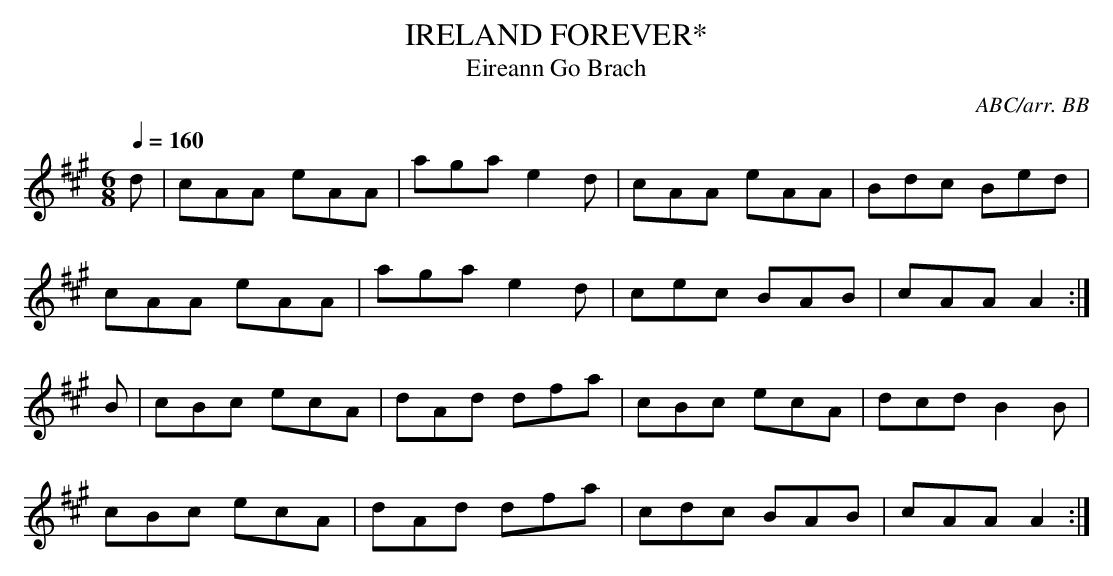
X:1
T:IRELAND FOREVER*
T:Eireann Go Brach
C:ABC/arr. BB
Q:1/4=160
L:1/8
M:6/8
K:A
d|cAA eAA|aga e2d|cAA eAA|Bdc Bed|
cAA eAA|aga e2d|cec BAB|cAA A2:|
B|cBc ecA|dAd dfa|cBc ecA|dcd B2B|
cBc ecA|dAd dfa|cdc BAB|cAA A2:|
